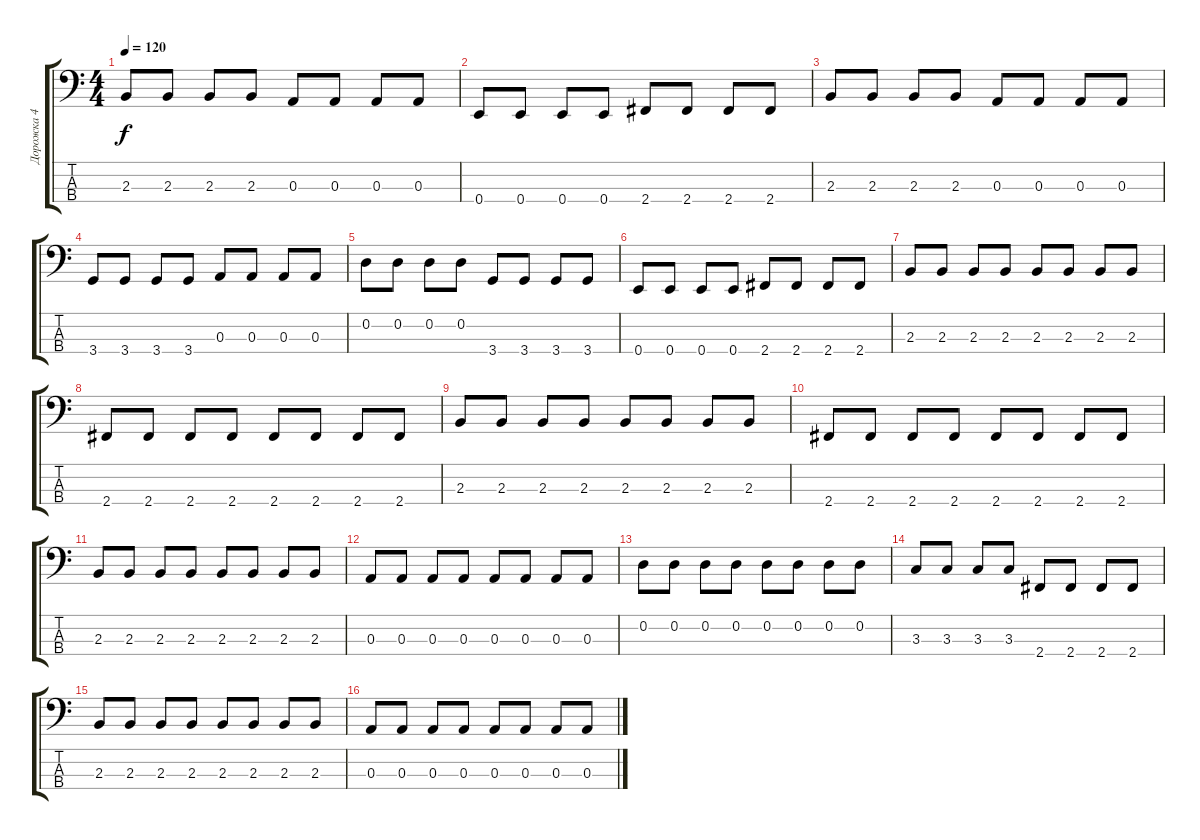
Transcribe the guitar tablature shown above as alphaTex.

\track ("Дорожка 4" "Дорожка 4") {instrument acousticbass}
\staff {score tabs}
\tuning (G2 D2 A1 E1) {hide}
\ts (4 4)
\tempo 120
\clef f4
\ks c
2.3.8{dy f} 2.3.8 2.3.8 2.3.8 0.3.8 0.3.8 0.3.8 0.3.8 |
0.4.8 0.4.8 0.4.8 0.4.8 2.4.8 2.4.8 2.4.8 2.4.8 |
2.3.8 2.3.8 2.3.8 2.3.8 0.3.8 0.3.8 0.3.8 0.3.8 |
3.4.8 3.4.8 3.4.8 3.4.8 0.3.8 0.3.8 0.3.8 0.3.8 |
0.2.8 0.2.8 0.2.8 0.2.8 3.4.8 3.4.8 3.4.8 3.4.8 |
0.4.8 0.4.8 0.4.8 0.4.8 2.4.8 2.4.8 2.4.8 2.4.8 |
2.3.8 2.3.8 2.3.8 2.3.8 2.3.8 2.3.8 2.3.8 2.3.8 |
2.4.8 2.4.8 2.4.8 2.4.8 2.4.8 2.4.8 2.4.8 2.4.8 |
2.3.8 2.3.8 2.3.8 2.3.8 2.3.8 2.3.8 2.3.8 2.3.8 |
2.4.8 2.4.8 2.4.8 2.4.8 2.4.8 2.4.8 2.4.8 2.4.8 |
2.3.8 2.3.8 2.3.8 2.3.8 2.3.8 2.3.8 2.3.8 2.3.8 |
0.3.8 0.3.8 0.3.8 0.3.8 0.3.8 0.3.8 0.3.8 0.3.8 |
0.2.8 0.2.8 0.2.8 0.2.8 0.2.8 0.2.8 0.2.8 0.2.8 |
3.3.8 3.3.8 3.3.8 3.3.8 2.4.8 2.4.8 2.4.8 2.4.8 |
2.3.8 2.3.8 2.3.8 2.3.8 2.3.8 2.3.8 2.3.8 2.3.8 |
0.3.8 0.3.8 0.3.8 0.3.8 0.3.8 0.3.8 0.3.8 0.3.8
